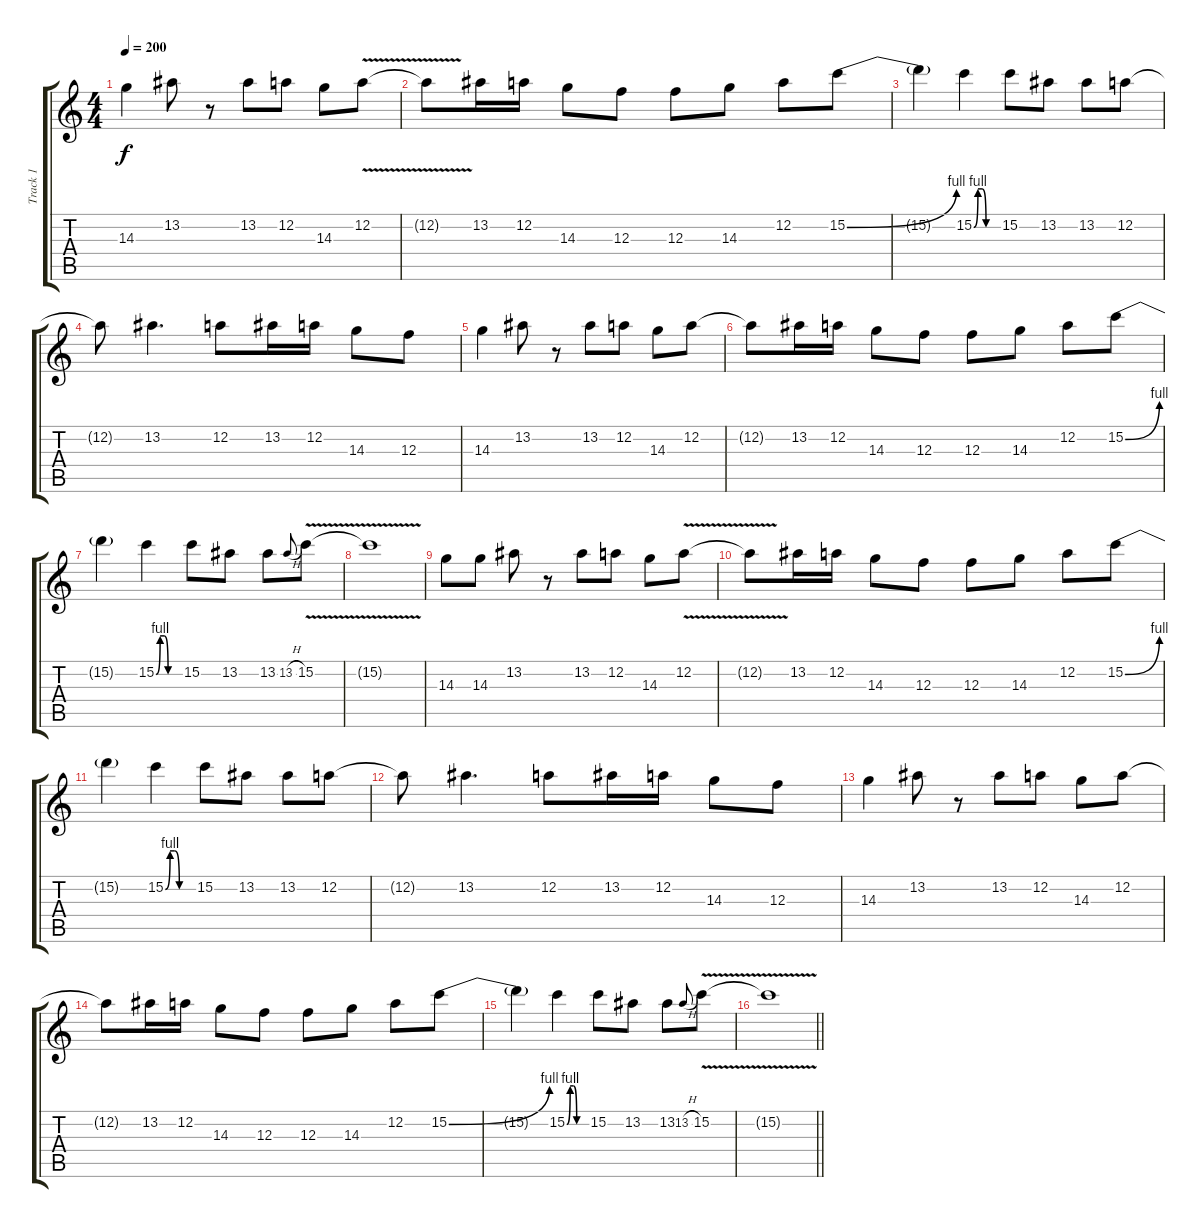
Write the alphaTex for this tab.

\track ("Track 1" "Track 1") {instrument distortionguitar}
\staff {score tabs}
\tuning (D4 A3 F3 C3 G2 D2) {hide}
\ts (4 4)
\section ("" "")
\tempo 200
\clef g2
\ks c
14.3.4{dy f} 13.2.8 r.8 13.2.8 12.2.8 14.3.8 12.2{v}.8 |
12.2{t}.8 13.2.16 12.2.16 14.3.8 12.3.8 12.3.8 14.3.8 12.2.8 15.2{be (bend 0 0 60 4)}.8 |
15.2{t}.4 15.2{be (custom 0 0 10 4 20 4 30 0 60 0)}.4 15.2.8 13.2.8 13.2.8 12.2.8 |
12.2{t}.8 13.2.4{d} 12.2.8 13.2.16 12.2.16 14.3.8 12.3.8 |
14.3.4 13.2.8 r.8 13.2.8 12.2.8 14.3.8 12.2.8 |
12.2{t}.8 13.2.16 12.2.16 14.3.8 12.3.8 12.3.8 14.3.8 12.2.8 15.2{be (bend 0 0 60 4)}.8 |
15.2{t}.4 15.2{be (custom 0 0 10 4 20 4 30 0 60 0)}.4 15.2.8 13.2.8 13.2.8 13.2{h}.8{gr onbeat} 15.2{v}.8 |
15.2{t}.1 |
14.3.8 14.3.8 13.2.8 r.8 13.2.8 12.2.8 14.3.8 12.2{v}.8 |
12.2{t}.8 13.2.16 12.2.16 14.3.8 12.3.8 12.3.8 14.3.8 12.2.8 15.2{be (bend 0 0 60 4)}.8 |
15.2{t}.4 15.2{be (custom 0 0 10 4 20 4 30 0 60 0)}.4 15.2.8 13.2.8 13.2.8 12.2.8 |
12.2{t}.8 13.2.4{d} 12.2.8 13.2.16 12.2.16 14.3.8 12.3.8 |
14.3.4 13.2.8 r.8 13.2.8 12.2.8 14.3.8 12.2.8 |
12.2{t}.8 13.2.16 12.2.16 14.3.8 12.3.8 12.3.8 14.3.8 12.2.8 15.2{be (bend 0 0 60 4)}.8 |
15.2{t}.4 15.2{be (custom 0 0 10 4 20 4 30 0 60 0)}.4 15.2.8 13.2.8 13.2.8 13.2{h}.8{gr onbeat} 15.2{v}.8 |
\barLineRight lightlight
15.2{t}.1
